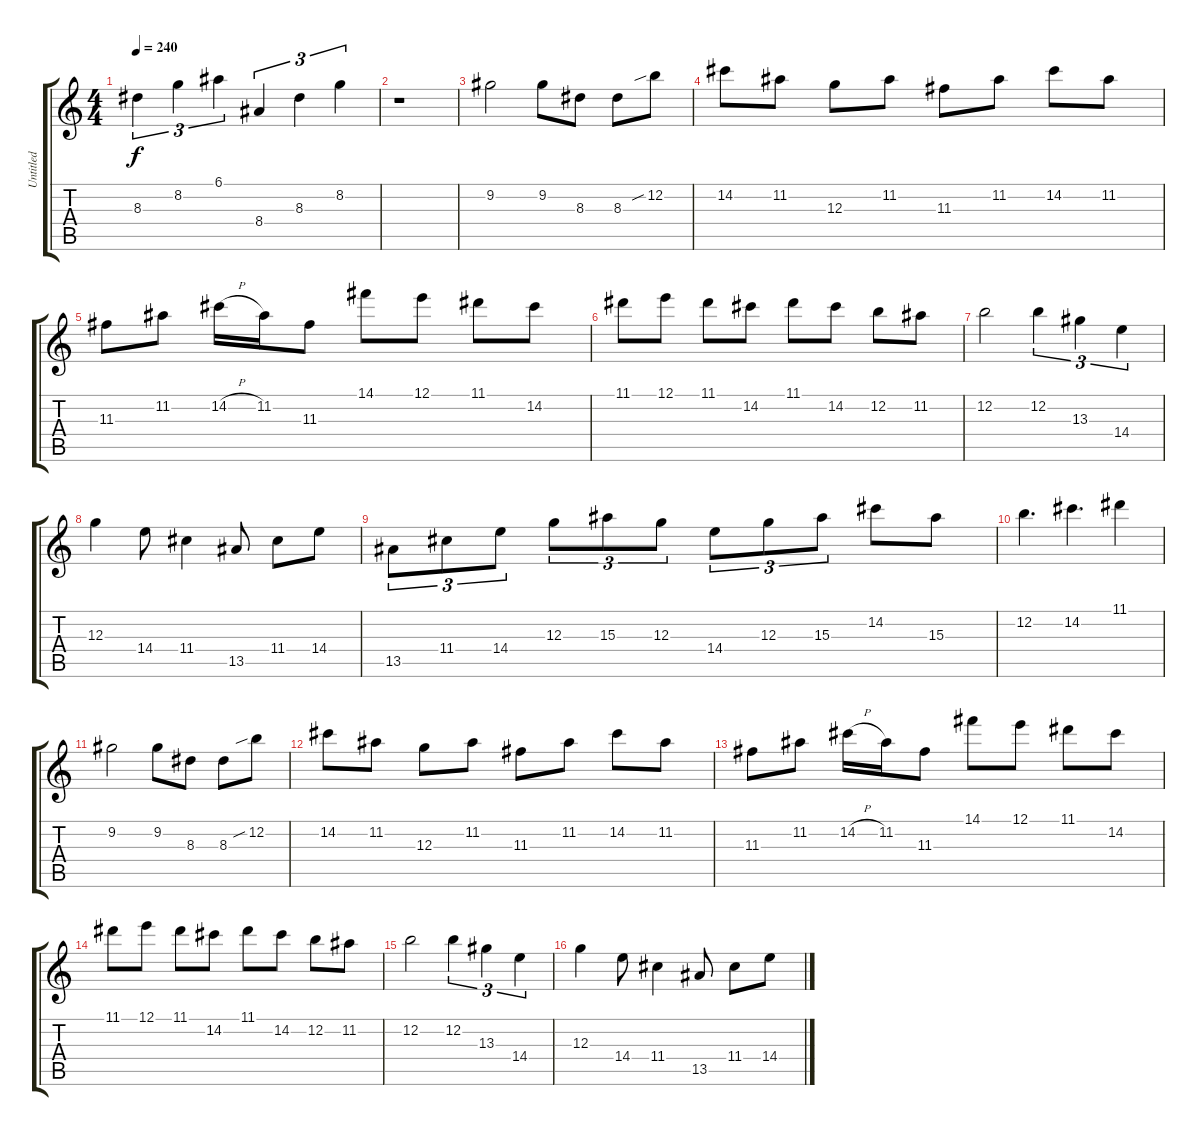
\track ("Untitled" "Untitled") {instrument distortionguitar}
\staff {score tabs}
\tuning (E4 B3 G3 D3 A2 E2) {hide}
\ts (4 4)
\tempo 240
\clef g2
\ks c
8.3.4{tu (3 2) dy f} 8.2.4{tu (3 2)} 6.1.4{tu (3 2)} 8.4.4{tu (3 2)} 8.3.4{tu (3 2)} 8.2.4{tu (3 2)} |
r.1 |
9.2.2 9.2.8 8.3.8 8.3.8 12.2{sib}.8 |
14.2.8 11.2.8 12.3.8 11.2.8 11.3.8 11.2.8 14.2.8 11.2.8 |
11.3.8 11.2.8 14.2{h}.16 11.2.16 11.3.8 14.1.8 12.1.8 11.1.8 14.2.8 |
11.1.8 12.1.8 11.1.8 14.2.8 11.1.8 14.2.8 12.2.8 11.2.8 |
12.2.2 12.2.4{tu (3 2)} 13.3.4{tu (3 2)} 14.4.4{tu (3 2)} |
12.3.4 14.4.8 11.4.4 13.5.8 11.4.8 14.4.8 |
13.5.8{tu (3 2)} 11.4.8{tu (3 2)} 14.4.8{tu (3 2)} 12.3.8{tu (3 2)} 15.3.8{tu (3 2)} 12.3.8{tu (3 2)} 14.4.8{tu (3 2)} 12.3.8{tu (3 2)} 15.3.8{tu (3 2)} 14.2.8 15.3.8 |
12.2.4{d} 14.2.4{d} 11.1.4 |
9.2.2 9.2.8 8.3.8 8.3.8 12.2{sib}.8 |
14.2.8 11.2.8 12.3.8 11.2.8 11.3.8 11.2.8 14.2.8 11.2.8 |
11.3.8 11.2.8 14.2{h}.16 11.2.16 11.3.8 14.1.8 12.1.8 11.1.8 14.2.8 |
11.1.8 12.1.8 11.1.8 14.2.8 11.1.8 14.2.8 12.2.8 11.2.8 |
12.2.2 12.2.4{tu (3 2)} 13.3.4{tu (3 2)} 14.4.4{tu (3 2)} |
12.3.4 14.4.8 11.4.4 13.5.8 11.4.8 14.4.8
